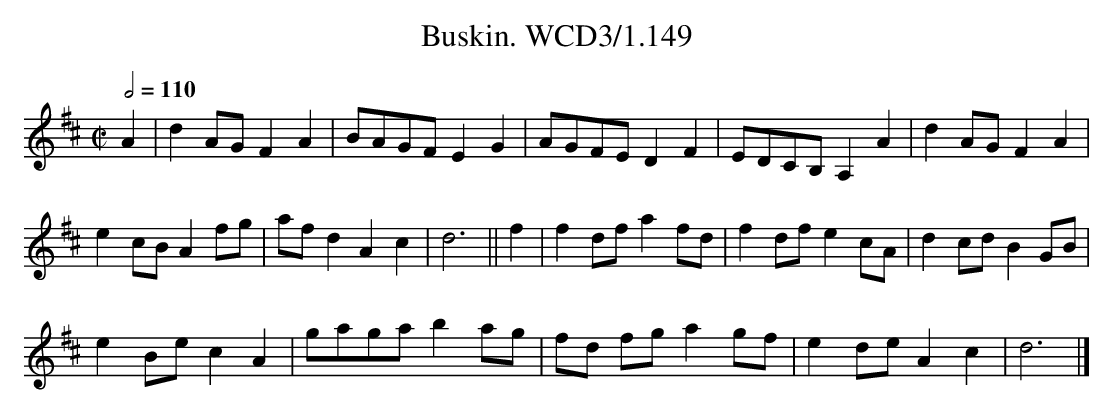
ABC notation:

X:1
T:Buskin. WCD3/1.149
M:C|
L:1/8
Q:1/2=110
K:D
A2|d2AG F2A2|BAGF E2G2|\
AGFE D2F2|EDCB, A,2A2|d2AG F2A2|
e2cB A2fg|afd2  A2c2|d6||f2|\
f2df a2fd|f2df e2cA|d2cd B2GB|
e2Be c2A2|gaga b2ag|\
fd fg a2gf|e2de A2c2|d6|]
